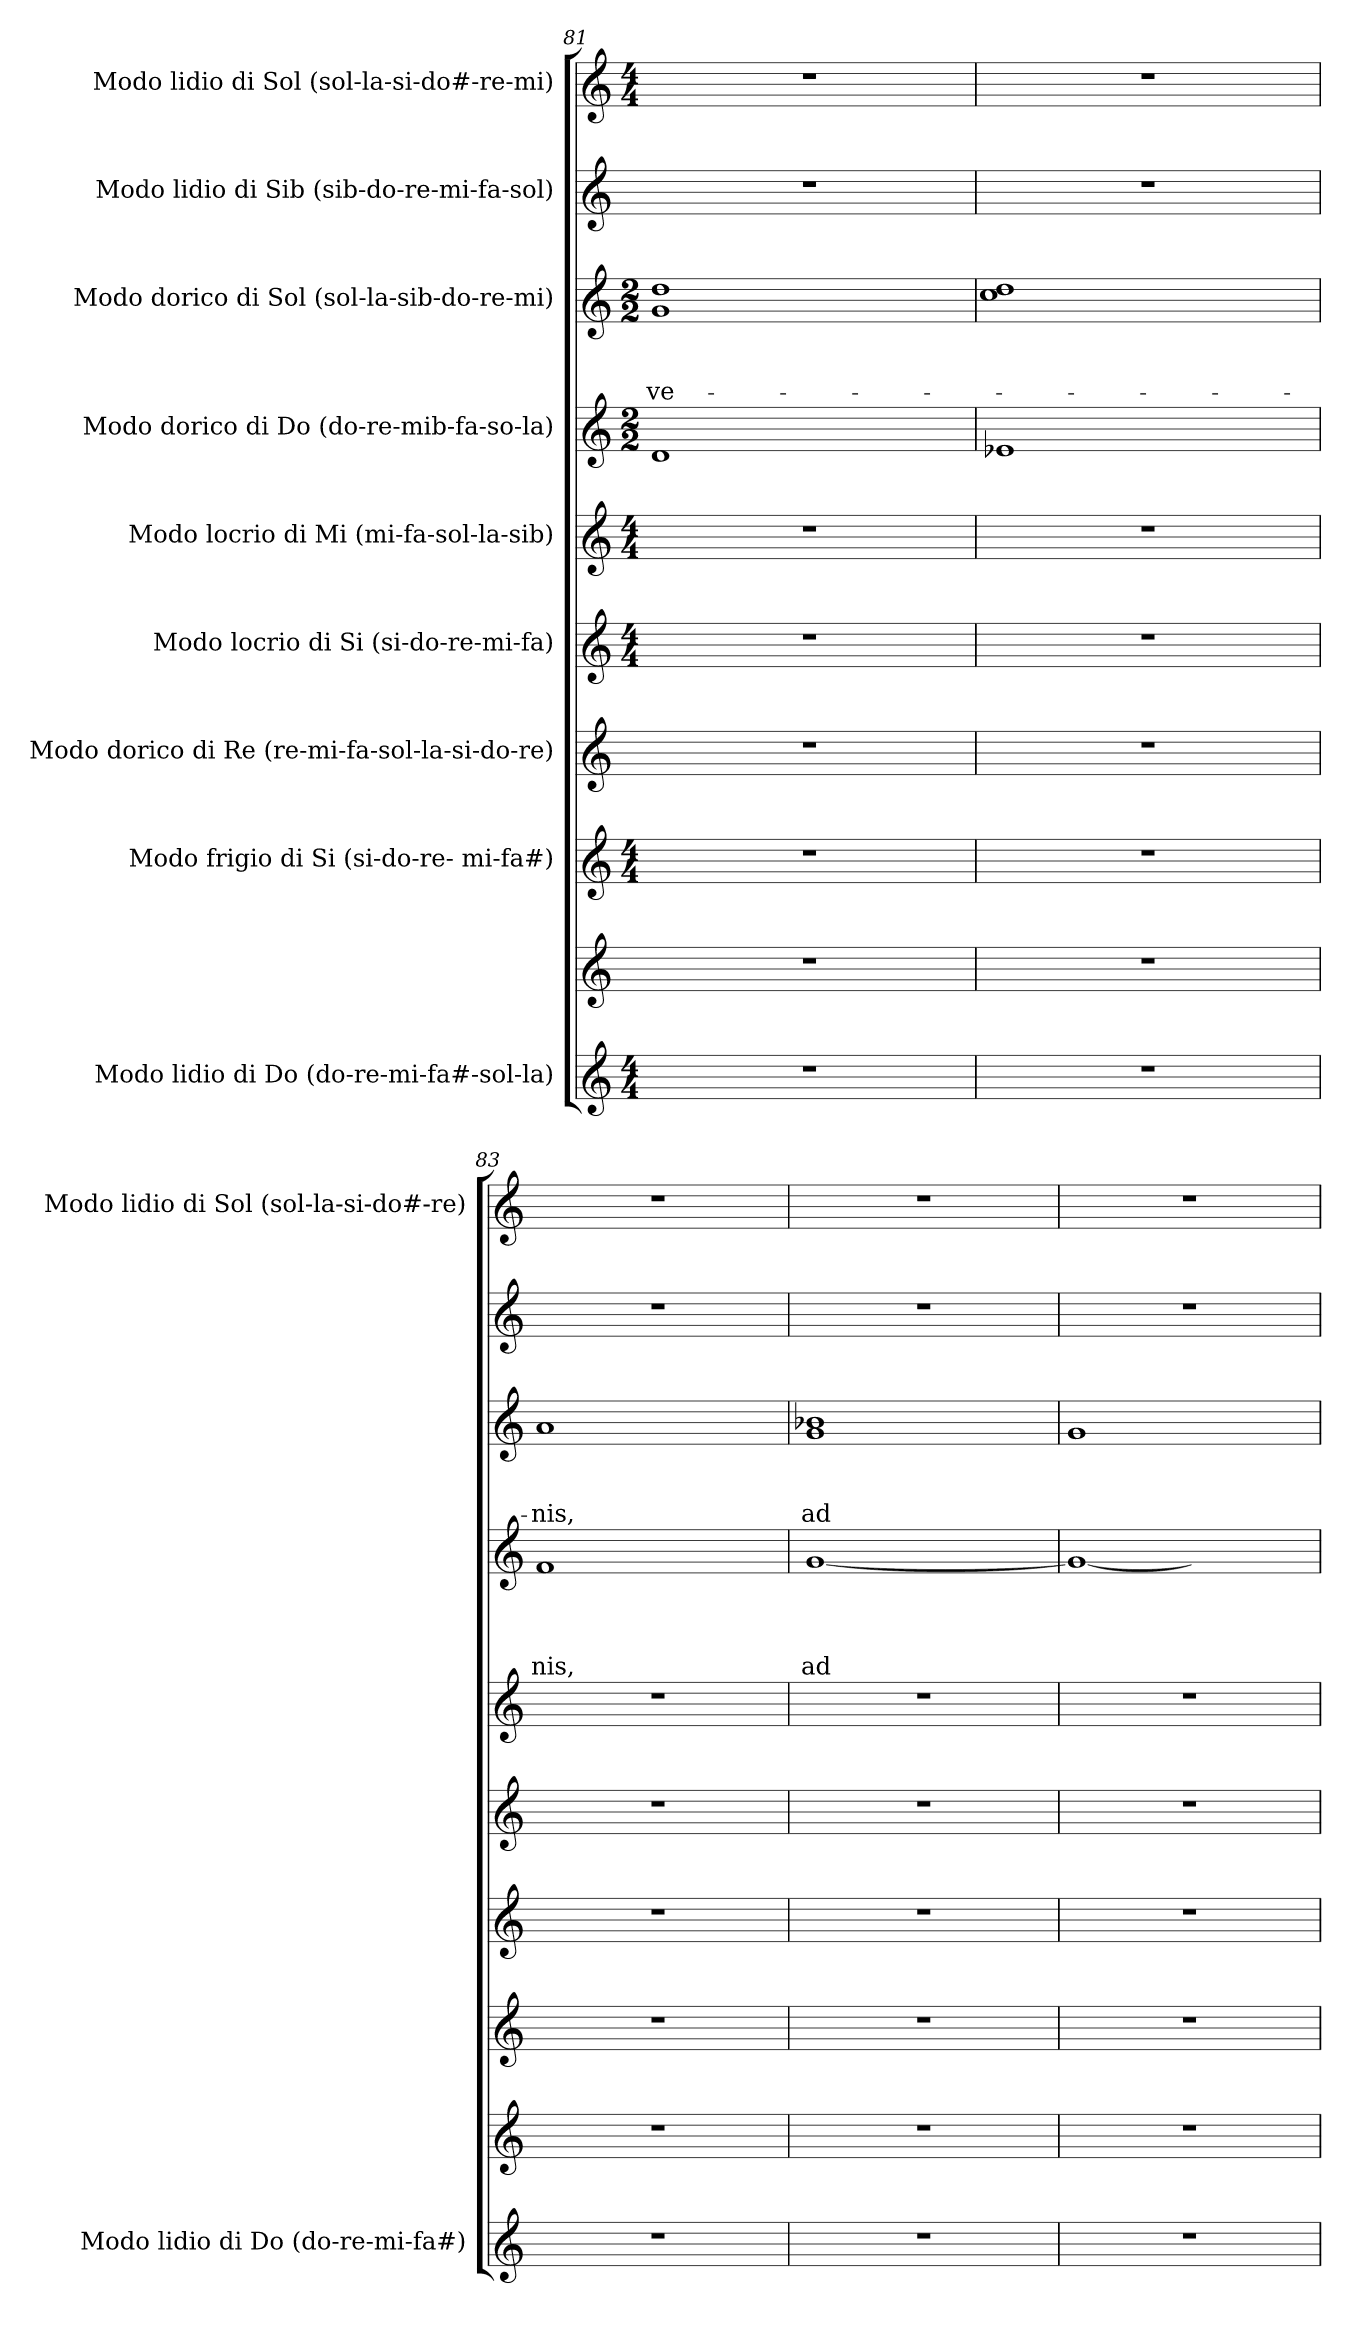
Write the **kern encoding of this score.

**kern	**kern	**kern	**kern	**kern	**kern	**kern	**text	**text	**text	**text	**kern	**text	**text	**text	**kern	**kern
*part10	*part9	*part8	*part7	*part6	*part5	*part4	*part4	*part4	*part4	*part4	*part3	*part3	*part3	*part3	*part2	*part1
*staff10	*staff9	*staff8	*staff7	*staff6	*staff5	*staff4	*staff4	*staff4	*staff4	*staff4	*staff3	*staff3	*staff3	*staff3	*staff2	*staff1
*I"Modo lidio di Do (do-re-mi-fa#-sol-la)	*	*I"Modo frigio di Si (si-do-re- mi-fa#)	*I"Modo dorico di Re (re-mi-fa-sol-la-si-do-re)	*I"Modo locrio di Si (si-do-re-mi-fa)	*I"Modo locrio di Mi (mi-fa-sol-la-sib)	*I"Modo dorico di Do (do-re-mib-fa-so-la)	*	*	*	*	*I"Modo dorico di Sol (sol-la-sib-do-re-mi)	*	*	*	*I"Modo lidio di Sib (sib-do-re-mi-fa-sol)	*I"Modo lidio di Sol (sol-la-si-do#-re-mi)
*I'Modo lidio di Do (do-re-mi-fa#)	*	*	*	*	*	*	*	*	*	*	*	*	*	*	*	*I'Modo lidio di Sol (sol-la-si-do#-re)
*clefG2	*clefG2	*clefG2	*clefG2	*clefG2	*clefG2	*clefG2	*	*	*	*	*clefG2	*	*	*	*clefG2	*clefG2
*k[]	*k[]	*k[]	*k[]	*k[]	*k[]	*k[]	*	*	*	*	*k[]	*	*	*	*k[]	*k[]
*C:	*C:	*C:	*C:	*C:	*C:	*C:	*	*	*	*	*C:	*	*	*	*C:	*C:
*M4/4	*	*M4/4	*	*M4/4	*M4/4	*M2/2	*	*	*	*	*M2/2	*	*	*	*	*M4/4
=81	=81	=81	=81	=81	=81	=81	=81	=81	=81	=81	=81	=81	=81	=81	=81	=81
!	!	!	!	!	!	!	!	!	!	!	!	!	!	!LO:LY:b	!	!
1r	1r	1r	1r	1r	1r	1d	.	.	.	.	1g 1dd	.	.	-ve-	1r	1r
=82	=82	=82	=82	=82	=82	=82	=82	=82	=82	=82	=82	=82	=82	=82	=82	=82
1r	1r	1r	1r	1r	1r	1e-X	.	.	.	.	1cc 1dd	.	.	.	1r	1r
=83	=83	=83	=83	=83	=83	=83	=83	=83	=83	=83	=83	=83	=83	=83	=83	=83
!	!	!	!	!	!	!	!	!	!	!LO:LY:b	!	!	!	!LO:LY:b	!	!
1r	1r	1r	1r	1r	1r	1f	.	.	.	-nis,	1a	.	.	-nis,	1r	1r
=84	=84	=84	=84	=84	=84	=84	=84	=84	=84	=84	=84	=84	=84	=84	=84	=84
!	!	!	!	!	!	!	!	!	!	!LO:LY:b	!	!	!	!LO:LY:b	!	!
1r	1r	1r	1r	1r	1r	[<1g	.	.	.	ad	1g 1b-X	.	.	ad	1r	1r
=85	=85	=85	=85	=85	=85	=85	=85	=85	=85	=85	=85	=85	=85	=85	=85	=85
1r	1r	1r	1r	1r	1r	1g_	.	.	.	.	1g	.	.	.	1r	1r
=	=	=	=	=	=	=	=	=	=	=	=	=	=	=	=	=
*-	*-	*-	*-	*-	*-	*-	*-	*-	*-	*-	*-	*-	*-	*-	*-	*-
